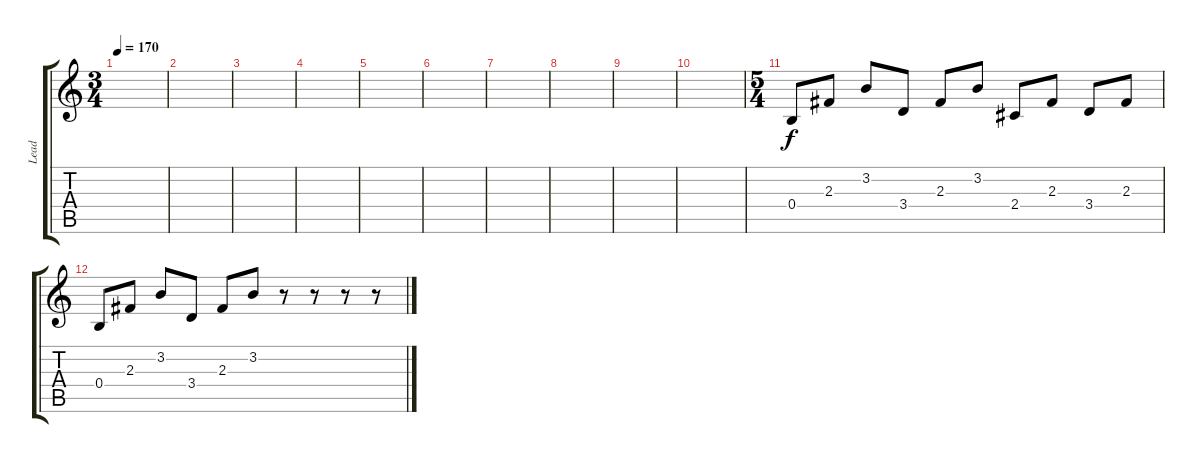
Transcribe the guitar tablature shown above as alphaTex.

\track ("Lead" "Lead") {instrument distortionguitar}
\staff {score tabs}
\tuning (Db4 Ab3 E3 B2 Gb2 B1) {hide}
\ts (3 4)
\tempo 170
\clef g2
\ks c
|
|
|
|
|
|
|
|
|
|
\ts (5 4)
0.4.8 2.3.8 3.2.8 3.4.8 2.3.8 3.2.8 2.4.8 2.3.8 3.4.8 2.3.8 |
0.4.8 2.3.8 3.2.8 3.4.8 2.3.8 3.2.8 r.8 r.8 r.8 r.8
